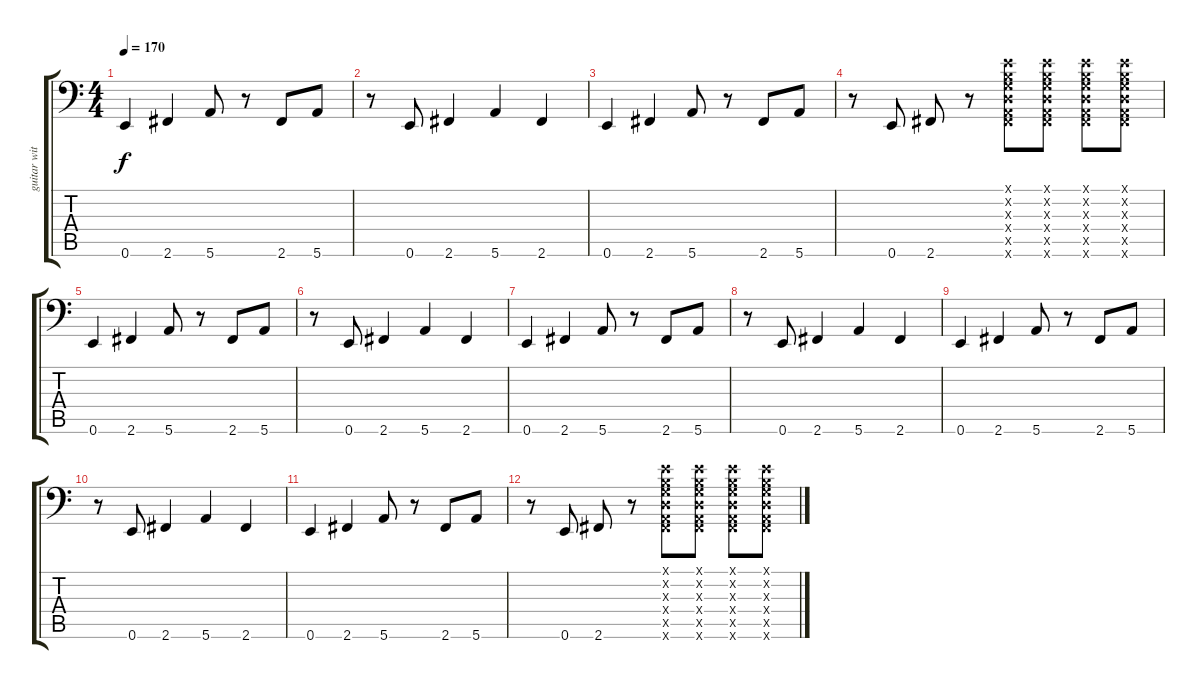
\track ("guitar with pitch 2" "guitar wit") {instrument distortionguitar}
\staff {score tabs}
\tuning (E3 B2 G2 D2 A1 E1) {hide}
\ts (4 4)
\tempo 170
\clef f4
\ks c
0.6.4{dy f} 2.6.4 5.6.8 r.8 2.6.8 5.6.8 |
r.8 0.6.8 2.6.4 5.6.4 2.6.4 |
0.6.4 2.6.4 5.6.8 r.8 2.6.8 5.6.8 |
r.8 0.6.8 2.6.8 r.8 (0.1{x} 0.2{x} 0.3{x} 0.4{x} 0.5{x} 2.6{x}).8 (0.1{x} 0.2{x} 0.3{x} 0.4{x} 0.5{x} 2.6{x}).8 (0.1{x} 0.2{x} 0.3{x} 0.4{x} 0.5{x} 2.6{x}).8 (0.1{x} 0.2{x} 0.3{x} 0.4{x} 0.5{x} 2.6{x}).8 |
0.6.4 2.6.4 5.6.8 r.8 2.6.8 5.6.8 |
r.8 0.6.8 2.6.4 5.6.4 2.6.4 |
0.6.4 2.6.4 5.6.8 r.8 2.6.8 5.6.8 |
r.8 0.6.8 2.6.4 5.6.4 2.6.4 |
0.6.4 2.6.4 5.6.8 r.8 2.6.8 5.6.8 |
r.8 0.6.8 2.6.4 5.6.4 2.6.4 |
0.6.4 2.6.4 5.6.8 r.8 2.6.8 5.6.8 |
r.8 0.6.8 2.6.8 r.8 (0.1{x} 0.2{x} 0.3{x} 0.4{x} 0.5{x} 2.6{x}).8 (0.1{x} 0.2{x} 0.3{x} 0.4{x} 0.5{x} 2.6{x}).8 (0.1{x} 0.2{x} 0.3{x} 0.4{x} 0.5{x} 2.6{x}).8 (0.1{x} 0.2{x} 0.3{x} 0.4{x} 0.5{x} 2.6{x}).8
